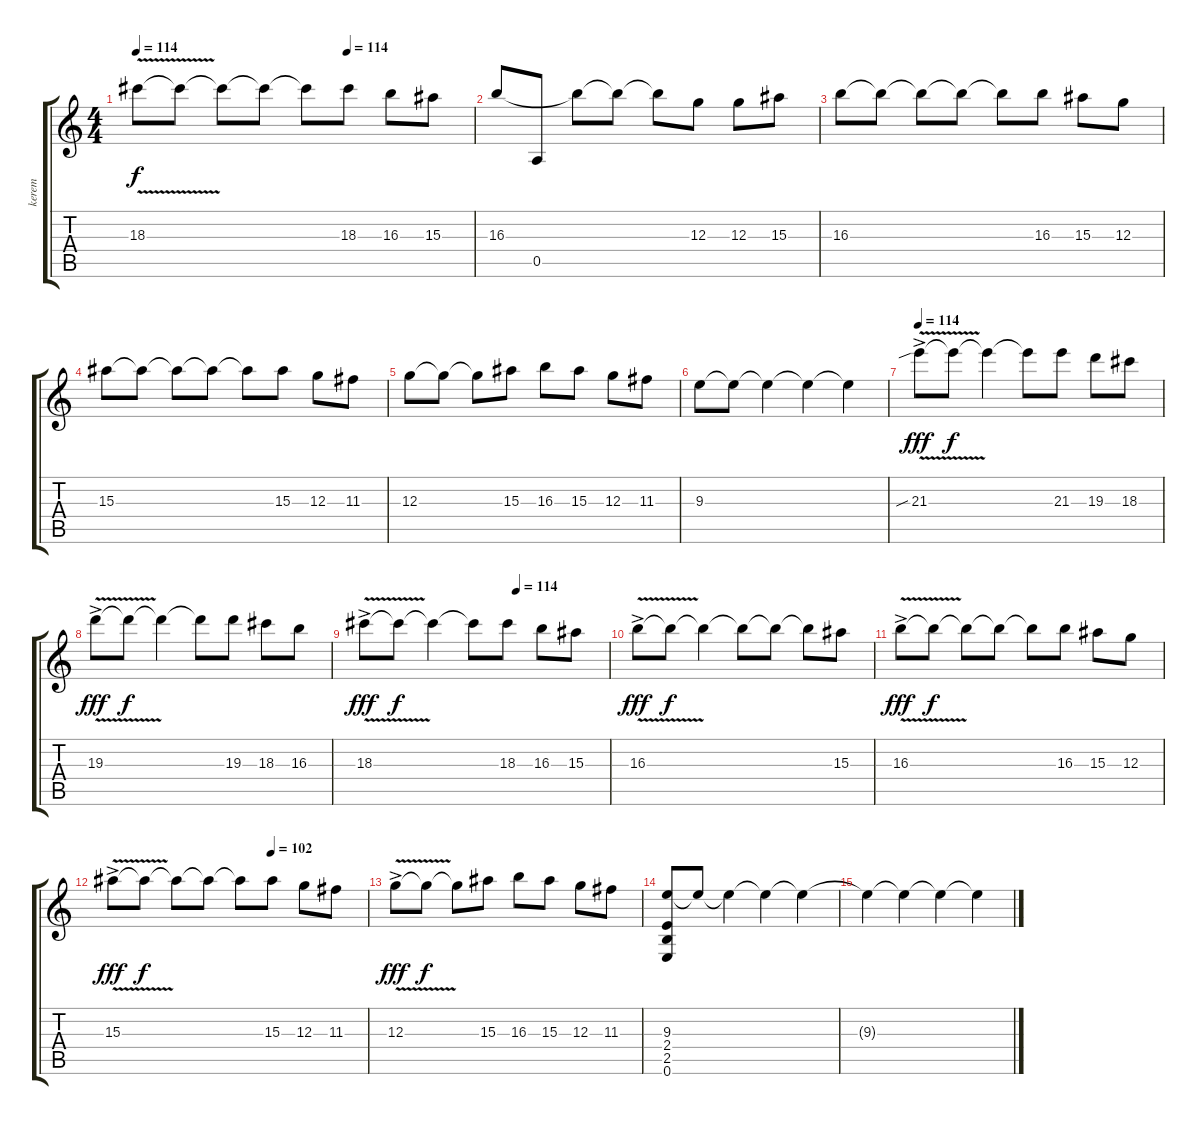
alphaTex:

\track ("kerem" "kerem") {instrument distortionguitar}
\staff {score tabs}
\tuning (E4 B3 G3 D3 A2 E2) {hide}
\ts (4 4)
\tempo 114
\tempo (114 0.625)
\clef g2
\ks c
18.3{v}.8{dy f volume 14} 18.3{t}.8 18.3{t}.8 18.3{t}.8 18.3{t}.8 18.3.8 16.3.8 15.3.8 |
16.3.8 0.5.8 16.3{t}.8 16.3{t}.8 16.3{t}.8 12.3.8 12.3.8 15.3.8 |
16.3.8 16.3{t}.8 16.3{t}.8 16.3{t}.8 16.3{t}.8 16.3.8 15.3.8 12.3.8 |
15.3.8 15.3{t}.8 15.3{t}.8 15.3{t}.8 15.3{t}.8 15.3.8{volume 16} 12.3.8 11.3.8 |
12.3.8 12.3{t}.8 12.3{t}.8 15.3.8 16.3.8 15.3.8 12.3.8 11.3.8 |
9.3.8 9.3{t}.8 9.3{t}.4 9.3{t}.4 9.3{t}.4 |
\tempo 114
21.3{v sib ac}.8{dy fff volume 16 instrument overdrivenguitar} 21.3{t}.8{dy f} 21.3{t}.4 21.3{t}.8 21.3.8 19.3.8 18.3.8 |
19.3{v ac}.8{dy fff} 19.3{t}.8{dy f} 19.3{t}.4 19.3{t}.8 19.3.8 18.3.8 16.3.8 |
\tempo (114 0.625)
18.3{v ac}.8{dy fff} 18.3{t}.8{dy f} 18.3{t}.4 18.3{t}.8 18.3.8 16.3.8 15.3.8 |
16.3{v ac}.8{dy fff} 16.3{t}.8{dy f} 16.3{t}.4 16.3{t}.8 16.3{t}.8 16.3{t}.8 15.3.8 |
16.3{v ac}.8{dy fff} 16.3{t}.8{dy f} 16.3{t}.8 16.3{t}.8 16.3{t}.8 16.3.8 15.3.8 12.3.8 |
\tempo (102 0.625)
15.3{v ac}.8{dy fff} 15.3{t}.8{dy f} 15.3{t}.8 15.3{t}.8 15.3{t}.8 15.3.8 12.3.8 11.3.8 |
12.3{v ac}.8{dy fff} 12.3{t}.8{dy f} 12.3{t}.8 15.3.8 16.3.8 15.3.8 12.3.8 11.3.8 |
(9.3 2.4 2.5 0.6).8 9.3{t}.8 9.3{t}.4 9.3{t}.4 9.3{t}.4 |
9.3{t}.4 9.3{t}.4 9.3{t}.4 9.3{t}.4
